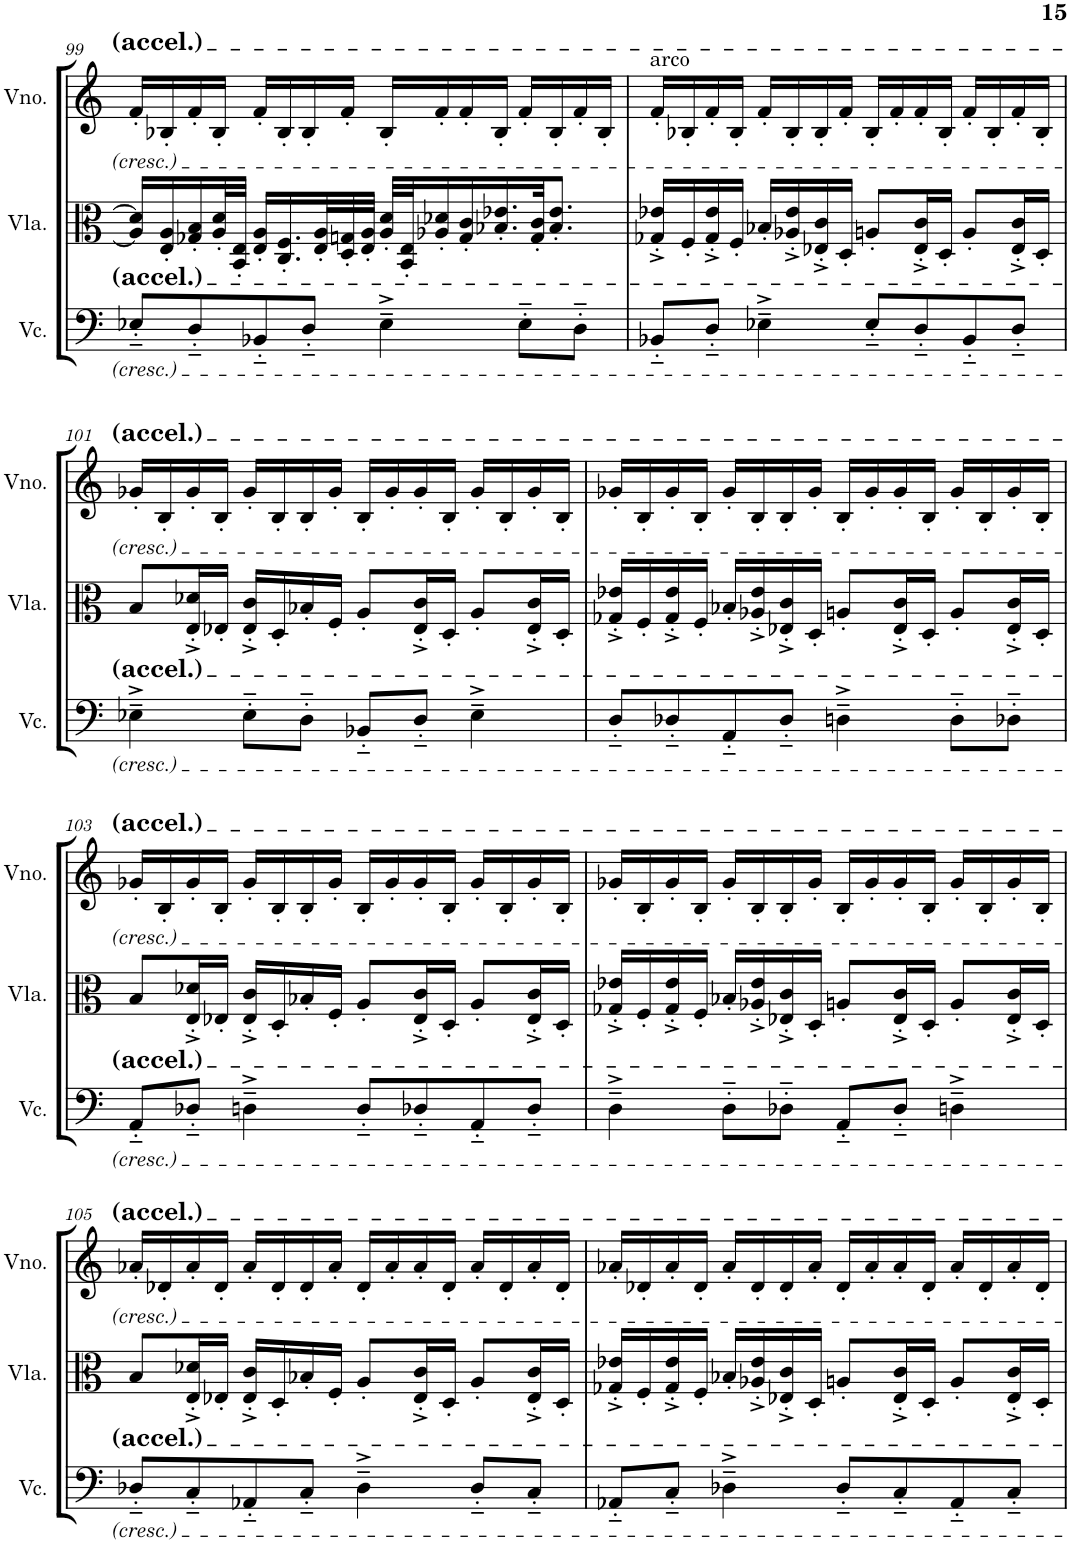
**kern	**kern	**kern
*part3	*part2	*part1
*staff3	*staff2	*staff1
*I"Violoncelo	*I"Viola	*I"Violino
*I'Vc.	*I'Vla.	*I'Vno.
!!LO:PB:g=z
*clefF4	*clefC3	*clefG2
*k[]	*k[]	*k[]
*M4/4	*M4/4	*M4/4
=99	=99	=99
8E-X'~/L	16A/] 16d/]LL	16f'/LL
.	16E/' 16A/'	16B-X'/
8D'~/	16G-X/' 16B/'	16f'/
.	32A/' 32d/'L	16B-'/JJ
.	32BB/' 32E/'JJJ	.
8BB-X'~/	16E/' 16A/'LL	16f'/LL
.	16.C/' 16.F/'	16B-'/
8D'~/J	.	16B-'/
.	32E/' 32A/'L	.
.	32D/' 32Gn/'	16f'/JJ
.	32E/' 32A/'JJJ	.
4E-~^\	32A/' 32d/'LLL	16B-'/LL
.	32BB/' 32E/'J	.
.	16A-X/' 16d-X/'	16f'/
.	16G/' 16c/'	16f'/
.	16.B-X/' 16.e-X/'	16B-'/JJ
8E-'~\L	.	16f'/LL
.	32G/' 32c/'JK	.
.	8.B-/' 8.e-/'J	16B-'/
8D'~\J	.	16f'/
.	.	16B-'/JJ
=100	=100	=100
!	!	!LO:TX:a:t=arco
8BB-X'~/L	16G-X/'^ 16e-X/'^LL	16f'/LL
.	16F'/	16B-X'/
8D'~/J	16G-/'^ 16e-/'^	16f'/
.	16F'/JJ	16B-'/JJ
4E-X~^\	16B-X'/LL	16f'/LL
.	16A-X/'^ 16e-/'^	16B-'/
.	16E-X/'^ 16c/'^	16B-'/
.	16D'/JJ	16f'/JJ
8E-'~/L	8An'/L	16B-'/LL
.	.	16f'/
8D'~/	16E-/'^ 16c/'^L	16f'/
.	16D'/JJ	16B-'/JJ
8BB-'~/	8A'/L	16f'/LL
.	.	16B-'/
8D'~/J	16E-/'^ 16c/'^L	16f'/
.	16D'/JJ	16B-'/JJ
!!LO:LB:g=z
=101	=101	=101
4E-X~^\	8B/L	16g-X'/LL
.	.	16B'/
.	16E/'^ 16d-X/'^L	16g-'/
.	16E-X'/JJ	16B'/JJ
8E-'~\L	16E-/'^ 16c/'^LL	16g-'/LL
.	16D'/	16B'/
8D'~\J	16B-X'/	16B'/
.	16F'/JJ	16g-'/JJ
8BB-X'~/L	8A'/L	16B'/LL
.	.	16g-'/
8D'~/J	16E-/'^ 16c/'^L	16g-'/
.	16D'/JJ	16B'/JJ
4E-~^\	8A'/L	16g-'/LL
.	.	16B'/
.	16E-/'^ 16c/'^L	16g-'/
.	16D'/JJ	16B'/JJ
=102	=102	=102
8D'~/L	16G-X/'^ 16e-X/'^LL	16g-X'/LL
.	16F'/	16B'/
8D-X'~/	16G-/'^ 16e-/'^	16g-'/
.	16F'/JJ	16B'/JJ
8AA'~/	16B-X'/LL	16g-'/LL
.	16A-X/'^ 16e-/'^	16B'/
8D-'~/J	16E-X/'^ 16c/'^	16B'/
.	16D'/JJ	16g-'/JJ
4Dn~^\	8An'/L	16B'/LL
.	.	16g-'/
.	16E-/'^ 16c/'^L	16g-'/
.	16D'/JJ	16B'/JJ
8D'~\L	8A'/L	16g-'/LL
.	.	16B'/
8D-X'~\J	16E-/'^ 16c/'^L	16g-'/
.	16D'/JJ	16B'/JJ
!!LO:LB:g=z
=103	=103	=103
8AA'~/L	8B/L	16g-X'/LL
.	.	16B'/
8D-X'~/J	16E/'^ 16d-X/'^L	16g-'/
.	16E-X'/JJ	16B'/JJ
4Dn~^\	16E-/'^ 16c/'^LL	16g-'/LL
.	16D'/	16B'/
.	16B-X'/	16B'/
.	16F'/JJ	16g-'/JJ
8D'~/L	8A'/L	16B'/LL
.	.	16g-'/
8D-X'~/	16E-/'^ 16c/'^L	16g-'/
.	16D'/JJ	16B'/JJ
8AA'~/	8A'/L	16g-'/LL
.	.	16B'/
8D-'~/J	16E-/'^ 16c/'^L	16g-'/
.	16D'/JJ	16B'/JJ
=104	=104	=104
4D~^\	16G-X/'^ 16e-X/'^LL	16g-X'/LL
.	16F'/	16B'/
.	16G-/'^ 16e-/'^	16g-'/
.	16F'/JJ	16B'/JJ
8D'~\L	16B-X'/LL	16g-'/LL
.	16A-X/'^ 16e-/'^	16B'/
8D-X'~\J	16E-X/'^ 16c/'^	16B'/
.	16D'/JJ	16g-'/JJ
8AA'~/L	8An'/L	16B'/LL
.	.	16g-'/
8D-'~/J	16E-/'^ 16c/'^L	16g-'/
.	16D'/JJ	16B'/JJ
4Dn~^\	8A'/L	16g-'/LL
.	.	16B'/
.	16E-/'^ 16c/'^L	16g-'/
.	16D'/JJ	16B'/JJ
!!LO:LB:g=z
=105	=105	=105
8D-X'~/L	8B/L	16a-X'/LL
.	.	16d-X'/
8C'~/	16E/'^ 16d-X/'^L	16a-'/
.	16E-X'/JJ	16d-'/JJ
8AA-X'~/	16E-/'^ 16c/'^LL	16a-'/LL
.	16D'/	16d-'/
8C'~/J	16B-X'/	16d-'/
.	16F'/JJ	16a-'/JJ
4D-~^\	8A'/L	16d-'/LL
.	.	16a-'/
.	16E-/'^ 16c/'^L	16a-'/
.	16D'/JJ	16d-'/JJ
8D-'~/L	8A'/L	16a-'/LL
.	.	16d-'/
8C'~/J	16E-/'^ 16c/'^L	16a-'/
.	16D'/JJ	16d-'/JJ
=106	=106	=106
8AA-X'~/L	16G-X/'^ 16e-X/'^LL	16a-X'/LL
.	16F'/	16d-X'/
8C'~/J	16G-/'^ 16e-/'^	16a-'/
.	16F'/JJ	16d-'/JJ
4D-X~^\	16B-X'/LL	16a-'/LL
.	16A-X/'^ 16e-/'^	16d-'/
.	16E-X/'^ 16c/'^	16d-'/
.	16D'/JJ	16a-'/JJ
8D-'~/L	8An'/L	16d-'/LL
.	.	16a-'/
8C'~/	16E-/'^ 16c/'^L	16a-'/
.	16D'/JJ	16d-'/JJ
8AA-'~/	8A'/L	16a-'/LL
.	.	16d-'/
8C'~/J	16E-/'^ 16c/'^L	16a-'/
.	16D'/JJ	16d-'/JJ
=	=	=
*-	*-	*-
